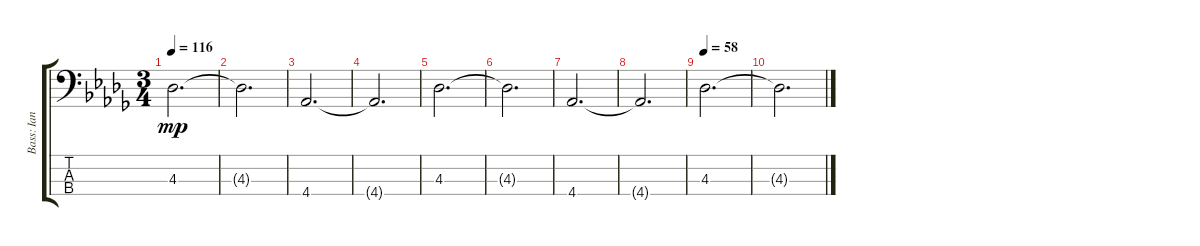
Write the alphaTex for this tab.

\track ("Bass: Ian" "Bass: Ian") {instrument acousticbass}
\staff {score tabs}
\tuning (G2 D2 A1 E1) {hide}
\ts (3 4)
\tempo 116
\clef f4
\ks db
4.3.2{d dy mp} |
4.3{t}.2{d} |
4.4.2{d} |
4.4{t}.2{d} |
4.3.2{d} |
4.3{t}.2{d} |
4.4.2{d} |
4.4{t}.2{d} |
\tempo 58
4.3.2{d} |
4.3{t}.2{d}
